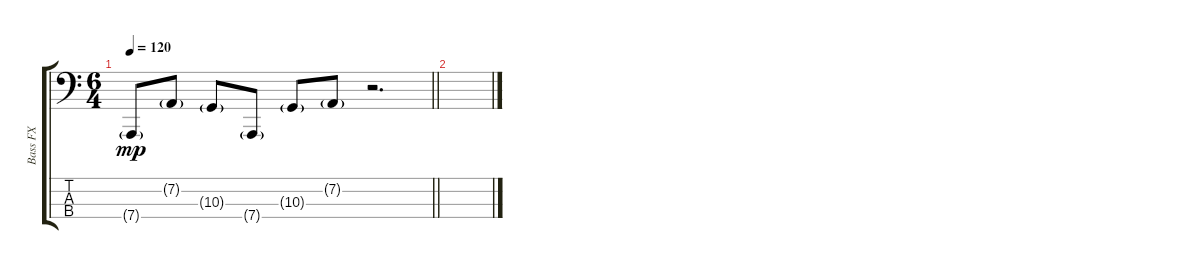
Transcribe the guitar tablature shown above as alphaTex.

\track ("Bass FX" "Bass FX") {instrument guitarfretnoise}
\staff {score tabs}
\tuning (G2 D2 A1 D1) {hide}
\ts (6 4)
\tempo 120
\clef f4
\barLineRight lightlight
\ks c
7.4{g}.8{dy mp} 7.2{g}.8 10.3{g}.8 7.4{g}.8 10.3{g}.8 7.2{g}.8 r.2{d} |
\section ("" "")
